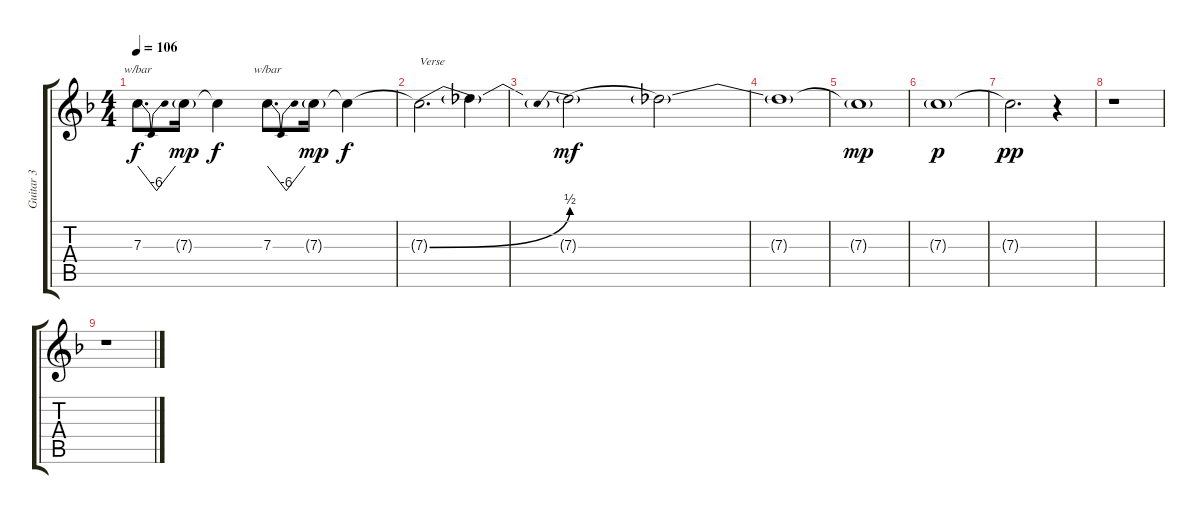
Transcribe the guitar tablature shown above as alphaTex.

\track ("Guitar 3" "Guitar 3") {instrument distortionguitar}
\staff {score tabs}
\tuning (D4 A3 F3 C3 G2 C2) {hide}
\ts (4 4)
\tempo 106
\clef g2
\ks f
7.3.8{d tbe (dip default 0 0 30 -24 60 0) dy f} 7.3{g}.16{dy mp} 7.3{t}.4{dy f} 7.3.8{d tbe (dip default 0 0 30 -24 60 0)} 7.3{g}.16{dy mp} 7.3{t}.4{dy f} |
7.3{be (bend 0 0 60 2) t}.2{d txt "Verse"} 7.3{t}.4 |
7.3{be (prebend 0 2 60 2) t}.2{dy mf} 7.3{t}.2 |
7.3{t}.1 |
7.3{t}.1{dy mp} |
7.3{g}.1{dy p} |
7.3{t}.2{d dy pp} r.4 |
r.1 |
r.1
